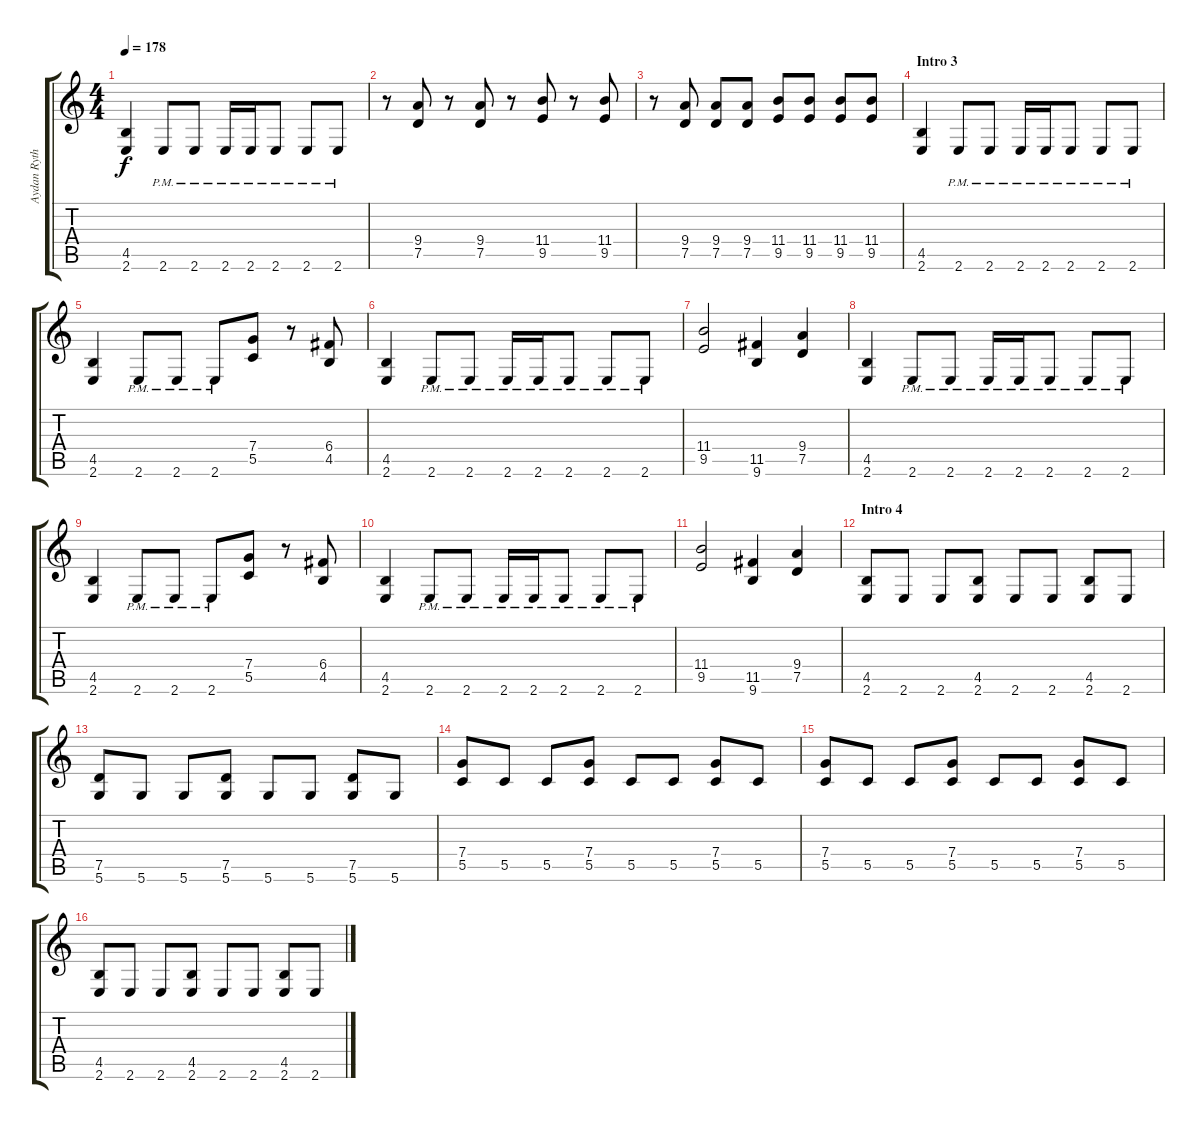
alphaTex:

\track ("Aydan Rythm" "Aydan Ryth") {instrument distortionguitar}
\staff {score tabs}
\tuning (D4 A3 F3 C3 G2 D2) {hide}
\ts (4 4)
\tempo 178
\clef g2
\ks c
(4.5 2.6).4{dy f} 2.6{pm}.8 2.6{pm}.8 2.6{pm}.16 2.6{pm}.16 2.6{pm}.8 2.6{pm}.8 2.6{pm}.8 |
r.8 (9.4 7.5).8 r.8 (9.4 7.5).8 r.8 (11.4 9.5).8 r.8 (11.4 9.5).8 |
r.8 (9.4 7.5).8 (9.4 7.5).8 (9.4 7.5).8 (11.4 9.5).8 (11.4 9.5).8 (11.4 9.5).8 (11.4 9.5).8 |
\section ("" "Intro 3")
(4.5 2.6).4 2.6{pm}.8 2.6{pm}.8 2.6{pm}.16 2.6{pm}.16 2.6{pm}.8 2.6{pm}.8 2.6{pm}.8 |
(4.5 2.6).4 2.6{pm}.8 2.6{pm}.8 2.6{pm}.8 (7.4 5.5).8 r.8 (6.4 4.5).8 |
(4.5 2.6).4 2.6{pm}.8 2.6{pm}.8 2.6{pm}.16 2.6{pm}.16 2.6{pm}.8 2.6{pm}.8 2.6{pm}.8 |
(11.4 9.5).2 (11.5 9.6).4 (9.4 7.5).4 |
(4.5 2.6).4 2.6{pm}.8 2.6{pm}.8 2.6{pm}.16 2.6{pm}.16 2.6{pm}.8 2.6{pm}.8 2.6{pm}.8 |
(4.5 2.6).4 2.6{pm}.8 2.6{pm}.8 2.6{pm}.8 (7.4 5.5).8 r.8 (6.4 4.5).8 |
(4.5 2.6).4 2.6{pm}.8 2.6{pm}.8 2.6{pm}.16 2.6{pm}.16 2.6{pm}.8 2.6{pm}.8 2.6{pm}.8 |
(11.4 9.5).2 (11.5 9.6).4 (9.4 7.5).4 |
\section ("" "Intro 4")
(4.5 2.6).8 2.6.8 2.6.8 (4.5 2.6).8 2.6.8 2.6.8 (4.5 2.6).8 2.6.8 |
(7.5 5.6).8 5.6.8 5.6.8 (7.5 5.6).8 5.6.8 5.6.8 (7.5 5.6).8 5.6.8 |
(7.4 5.5).8 5.5.8 5.5.8 (7.4 5.5).8 5.5.8 5.5.8 (7.4 5.5).8 5.5.8 |
(7.4 5.5).8 5.5.8 5.5.8 (7.4 5.5).8 5.5.8 5.5.8 (7.4 5.5).8 5.5.8 |
(4.5 2.6).8 2.6.8 2.6.8 (4.5 2.6).8 2.6.8 2.6.8 (4.5 2.6).8 2.6.8
